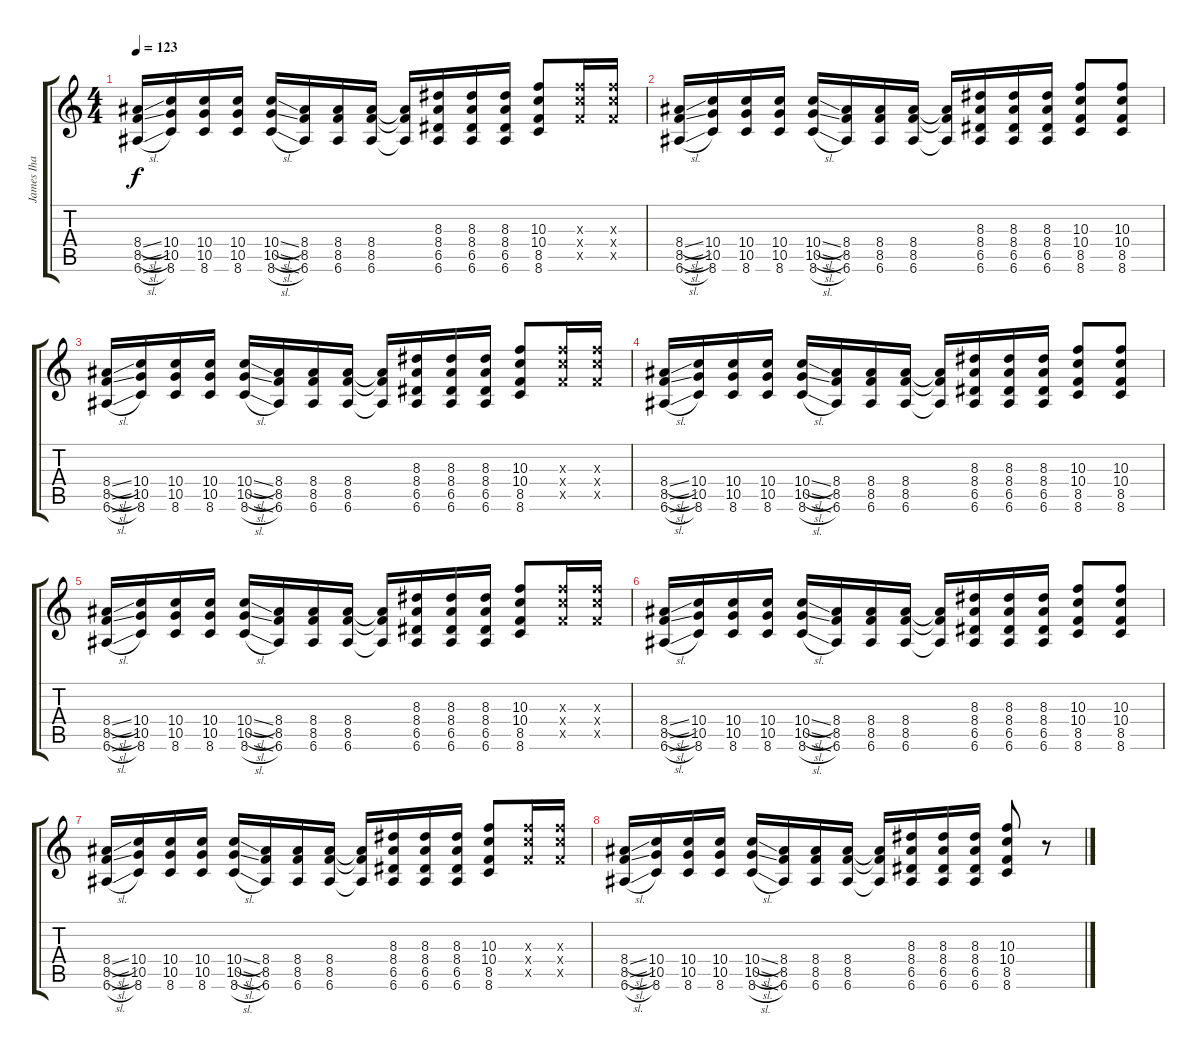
\track ("James Iha" "James Iha") {instrument distortionguitar}
\staff {score tabs}
\tuning (E4 B3 G3 D3 A2 E2) {hide}
\ts (4 4)
\tempo 123
\clef g2
\ks c
(8.4{sl} 8.5{sl} 6.6{sl}).16{dy f} (10.4 10.5 8.6).16 (10.4 10.5 8.6).16 (10.4 10.5 8.6).16 (10.4{sl} 10.5{sl} 8.6{sl}).16 (8.4 8.5 6.6).16 (8.4 8.5 6.6).16 (8.4 8.5 6.6).16 (8.4{t} 8.5{t} 6.6{t}).16 (8.3 8.4 6.5 6.6).16 (8.3 8.4 6.5 6.6).16 (8.3 8.4 6.5 6.6).16 (10.3 10.4 8.5 8.6).8 (10.3{x} 10.4{x} 8.5{x}).16 (10.3{x} 10.4{x} 8.5{x}).16 |
(8.4{sl} 8.5{sl} 6.6{sl}).16 (10.4 10.5 8.6).16 (10.4 10.5 8.6).16 (10.4 10.5 8.6).16 (10.4{sl} 10.5{sl} 8.6{sl}).16 (8.4 8.5 6.6).16 (8.4 8.5 6.6).16 (8.4 8.5 6.6).16 (8.4{t} 8.5{t} 6.6{t}).16 (8.3 8.4 6.5 6.6).16 (8.3 8.4 6.5 6.6).16 (8.3 8.4 6.5 6.6).16 (10.3 10.4 8.5 8.6).8 (10.3 10.4 8.5 8.6).8 |
(8.4{sl} 8.5{sl} 6.6{sl}).16 (10.4 10.5 8.6).16 (10.4 10.5 8.6).16 (10.4 10.5 8.6).16 (10.4{sl} 10.5{sl} 8.6{sl}).16 (8.4 8.5 6.6).16 (8.4 8.5 6.6).16 (8.4 8.5 6.6).16 (8.4{t} 8.5{t} 6.6{t}).16 (8.3 8.4 6.5 6.6).16 (8.3 8.4 6.5 6.6).16 (8.3 8.4 6.5 6.6).16 (10.3 10.4 8.5 8.6).8 (10.3{x} 10.4{x} 8.5{x}).16 (10.3{x} 10.4{x} 8.5{x}).16 |
(8.4{sl} 8.5{sl} 6.6{sl}).16 (10.4 10.5 8.6).16 (10.4 10.5 8.6).16 (10.4 10.5 8.6).16 (10.4{sl} 10.5{sl} 8.6{sl}).16 (8.4 8.5 6.6).16 (8.4 8.5 6.6).16 (8.4 8.5 6.6).16 (8.4{t} 8.5{t} 6.6{t}).16 (8.3 8.4 6.5 6.6).16 (8.3 8.4 6.5 6.6).16 (8.3 8.4 6.5 6.6).16 (10.3 10.4 8.5 8.6).8 (10.3 10.4 8.5 8.6).8 |
(8.4{sl} 8.5{sl} 6.6{sl}).16 (10.4 10.5 8.6).16 (10.4 10.5 8.6).16 (10.4 10.5 8.6).16 (10.4{sl} 10.5{sl} 8.6{sl}).16 (8.4 8.5 6.6).16 (8.4 8.5 6.6).16 (8.4 8.5 6.6).16 (8.4{t} 8.5{t} 6.6{t}).16 (8.3 8.4 6.5 6.6).16 (8.3 8.4 6.5 6.6).16 (8.3 8.4 6.5 6.6).16 (10.3 10.4 8.5 8.6).8 (10.3{x} 10.4{x} 8.5{x}).16 (10.3{x} 10.4{x} 8.5{x}).16 |
(8.4{sl} 8.5{sl} 6.6{sl}).16 (10.4 10.5 8.6).16 (10.4 10.5 8.6).16 (10.4 10.5 8.6).16 (10.4{sl} 10.5{sl} 8.6{sl}).16 (8.4 8.5 6.6).16 (8.4 8.5 6.6).16 (8.4 8.5 6.6).16 (8.4{t} 8.5{t} 6.6{t}).16 (8.3 8.4 6.5 6.6).16 (8.3 8.4 6.5 6.6).16 (8.3 8.4 6.5 6.6).16 (10.3 10.4 8.5 8.6).8 (10.3 10.4 8.5 8.6).8 |
(8.4{sl} 8.5{sl} 6.6{sl}).16 (10.4 10.5 8.6).16 (10.4 10.5 8.6).16 (10.4 10.5 8.6).16 (10.4{sl} 10.5{sl} 8.6{sl}).16 (8.4 8.5 6.6).16 (8.4 8.5 6.6).16 (8.4 8.5 6.6).16 (8.4{t} 8.5{t} 6.6{t}).16 (8.3 8.4 6.5 6.6).16 (8.3 8.4 6.5 6.6).16 (8.3 8.4 6.5 6.6).16 (10.3 10.4 8.5 8.6).8 (10.3{x} 10.4{x} 8.5{x}).16 (10.3{x} 10.4{x} 8.5{x}).16 |
(8.4{sl} 8.5{sl} 6.6{sl}).16 (10.4 10.5 8.6).16 (10.4 10.5 8.6).16 (10.4 10.5 8.6).16 (10.4{sl} 10.5{sl} 8.6{sl}).16 (8.4 8.5 6.6).16 (8.4 8.5 6.6).16 (8.4 8.5 6.6).16 (8.4{t} 8.5{t} 6.6{t}).16 (8.3 8.4 6.5 6.6).16 (8.3 8.4 6.5 6.6).16 (8.3 8.4 6.5 6.6).16 (10.3 10.4 8.5 8.6).8 r.8
